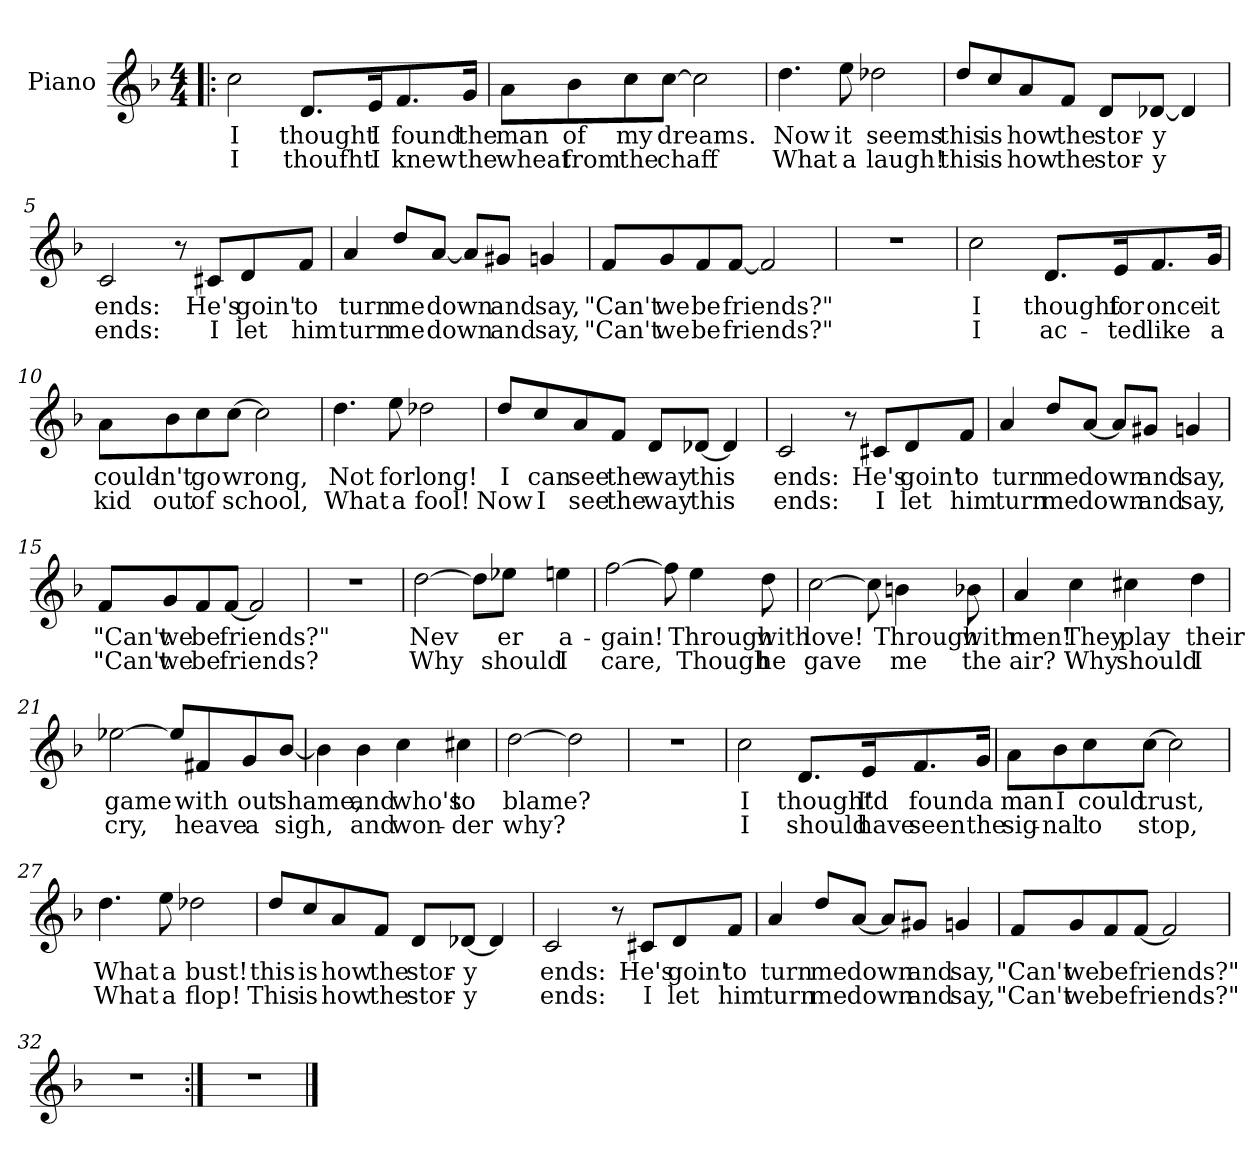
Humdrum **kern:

**kern	**text	**text
*part1	*part1	*part1
*staff1	*staff1	*staff1
*I"Piano	*	*
*I'Pno	*	*
*clefG2	*	*
*k[b-]	*	*
*F:	*	*
*M4/4	*	*
=1!|:	=1!|:	=1!|:
2cc\	I	I
8.d/L	thought	thoufht
16e/K	I	I
8.f/	found	knew
16g/Jk	the	the
=2	=2	=2
8a\L	man	wheat
8b-\	of	from
8cc\	my	the
[8cc\J	dreams.	chaff
2cc\]	.	.
=3	=3	=3
4.dd\	Now	What
8ee\	it	a
2dd-X\	seems	laugh!
=4	=4	=4
8dd/L	this	this
8cc/	is	is
8a/	how	how
8f/J	the	the
8d/L	stor-	stor-
[8d-X/J	-y	-y
4d-/]	.	.
!!LO:LB:g=z
=5	=5	=5
2c/	ends:	ends:
8r	.	.
8c#X/L	He's	I
8d/	goin'	let
8f/J	to	him
=6	=6	=6
4a/	turn	turn
8dd/L	me	me
[8a/J	down	down
8a/L]	.	.
8g#X/J	and	and
4gn/	say,	say,
=7	=7	=7
8f/L	"Can't	"Can't
8g/	we	we
8f/	be	be
[8f/J	friends?"	friends?"
2f/]	.	.
=8	=8	=8
1r	.	.
!!LO:LB:g=z
=9	=9	=9
2cc\	I	I
8.d/L	thought	ac-
16e/K	for	-ted
8.f/	once	like
16g/Jk	it	a
=10	=10	=10
8a\L	could-	kid
8b-\	-n't	out
8cc\	go	of
[8cc\J	wrong,	school,
2cc\]	.	.
=11	=11	=11
4.dd\	Not	What
8ee\	for	a
2dd-X\	long!	fool!
=12	=12	=12
8dd/L	I	Now
8cc/	can	I
8a/	see	see
8f/J	the	the
8d/L	way	way
[8d-X/J	this	this
4d-/]	.	.
!!LO:LB:g=z
=13	=13	=13
2c/	ends:	ends:
8r	.	.
8c#X/L	He's	I
8d/	goin'	let
8f/J	to	him
=14	=14	=14
4a/	turn	turn
8dd/L	me	me
[8a/J	down	down
8a/L]	.	.
8g#X/J	and	and
4gn/	say,	say,
=15	=15	=15
8f/L	"Can't	"Can't
8g/	we	we
8f/	be	be
[8f/J	friends?"	friends?
2f/]	.	.
=16	=16	=16
1r	.	.
!!LO:LB:g=z
=17	=17	=17
[2dd\	Nev	Why
8dd\L]	.	.
8ee-X\J	er	should
4een\	a-	I
=18	=18	=18
[2ff\	-gain!	care,
8ff\]	.	.
4ee\	Through	Though
8dd\	with	he
=19	=19	=19
[2cc\	love!	gave
8cc\]	.	.
4bn\	Through	me
8b-X\	with	the
=20	=20	=20
4a/	men!	air?
4cc\	They	Why
4cc#X\	play	should
4dd\	their	I
!!LO:LB:g=z
=21	=21	=21
[2ee-X\	game	cry,
8ee-/L]	.	.
8f#X/	with	heave
8g/	-out	a
[8b-/J	shame,	sigh,
=22	=22	=22
4b-\]	.	.
4b-\	and	and
4cc\	who's	won-
4cc#X\	to	-der
=23	=23	=23
[2dd\	blame?	why?
2dd\]	.	.
=24	=24	=24
1r	.	.
!!LO:LB:g=z
=25	=25	=25
2cc\	I	I
8.d/L	thought	should
16e/K	I'd	have
8.f/	found	seen
16g/Jk	a	the
=26	=26	=26
8a\L	man	sig-
8b-\	I	-nal
8cc\	could	to
[8cc\J	trust,	stop,
2cc\]	.	.
=27	=27	=27
4.dd\	What	What
8ee\	a	a
2dd-X\	bust!	flop!
=28	=28	=28
8dd/L	this	This
8cc/	is	is
8a/	how	how
8f/J	the	the
8d/L	stor-	stor-
[8d-X/J	-y	-y
4d-/]	.	.
!!LO:LB:g=z
=29	=29	=29
2c/	ends:	ends:
8r	.	.
8c#X/L	He's	I
8d/	goin'	let
8f/J	to	him
=30	=30	=30
4a/	turn	turn
8dd/L	me	me
[8a/J	down	down
8a/L]	.	.
8g#X/J	and	and
4gn/	say,	say,
=31	=31	=31
8f/L	"Can't	"Can't
8g/	we	we
8f/	be	be
[8f/J	friends?"	friends?"
2f/]	.	.
=32	=32	=32
1r	.	.
=33:|!	=33:|!	=33:|!
1r	.	.
==	==	==
*-	*-	*-
